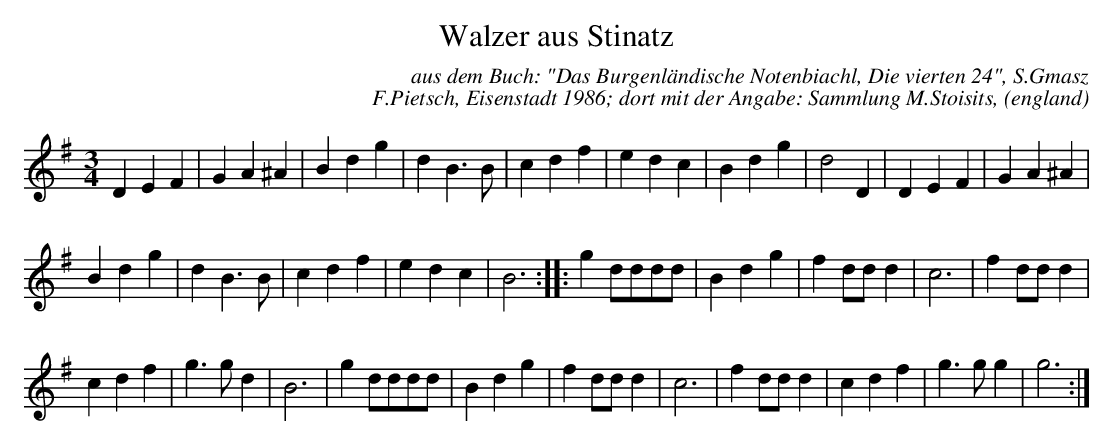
X:1
T:Walzer aus Stinatz
O:england
C:aus dem Buch: "Das Burgenländische Notenbiachl, Die vierten 24", S.Gmasz
C:F.Pietsch, Eisenstadt 1986; dort mit der Angabe: Sammlung M.Stoisits,
M:3/4
L:1/4
K:G
DEF|GA^A|Bdg|dB>B|cdf|edc|Bdg|d2D|DEF|GA^A|
Bdg|dB>B|cdf|edc|B3:||:gd/d/d/d/|Bdg|fd/d/d|c3|fd/d/d|
cdf|g>gd|B3|gd/d/d/d/|Bdg|fd/d/d|c3|fd/d/d|cdf|g>gg|g3:|
